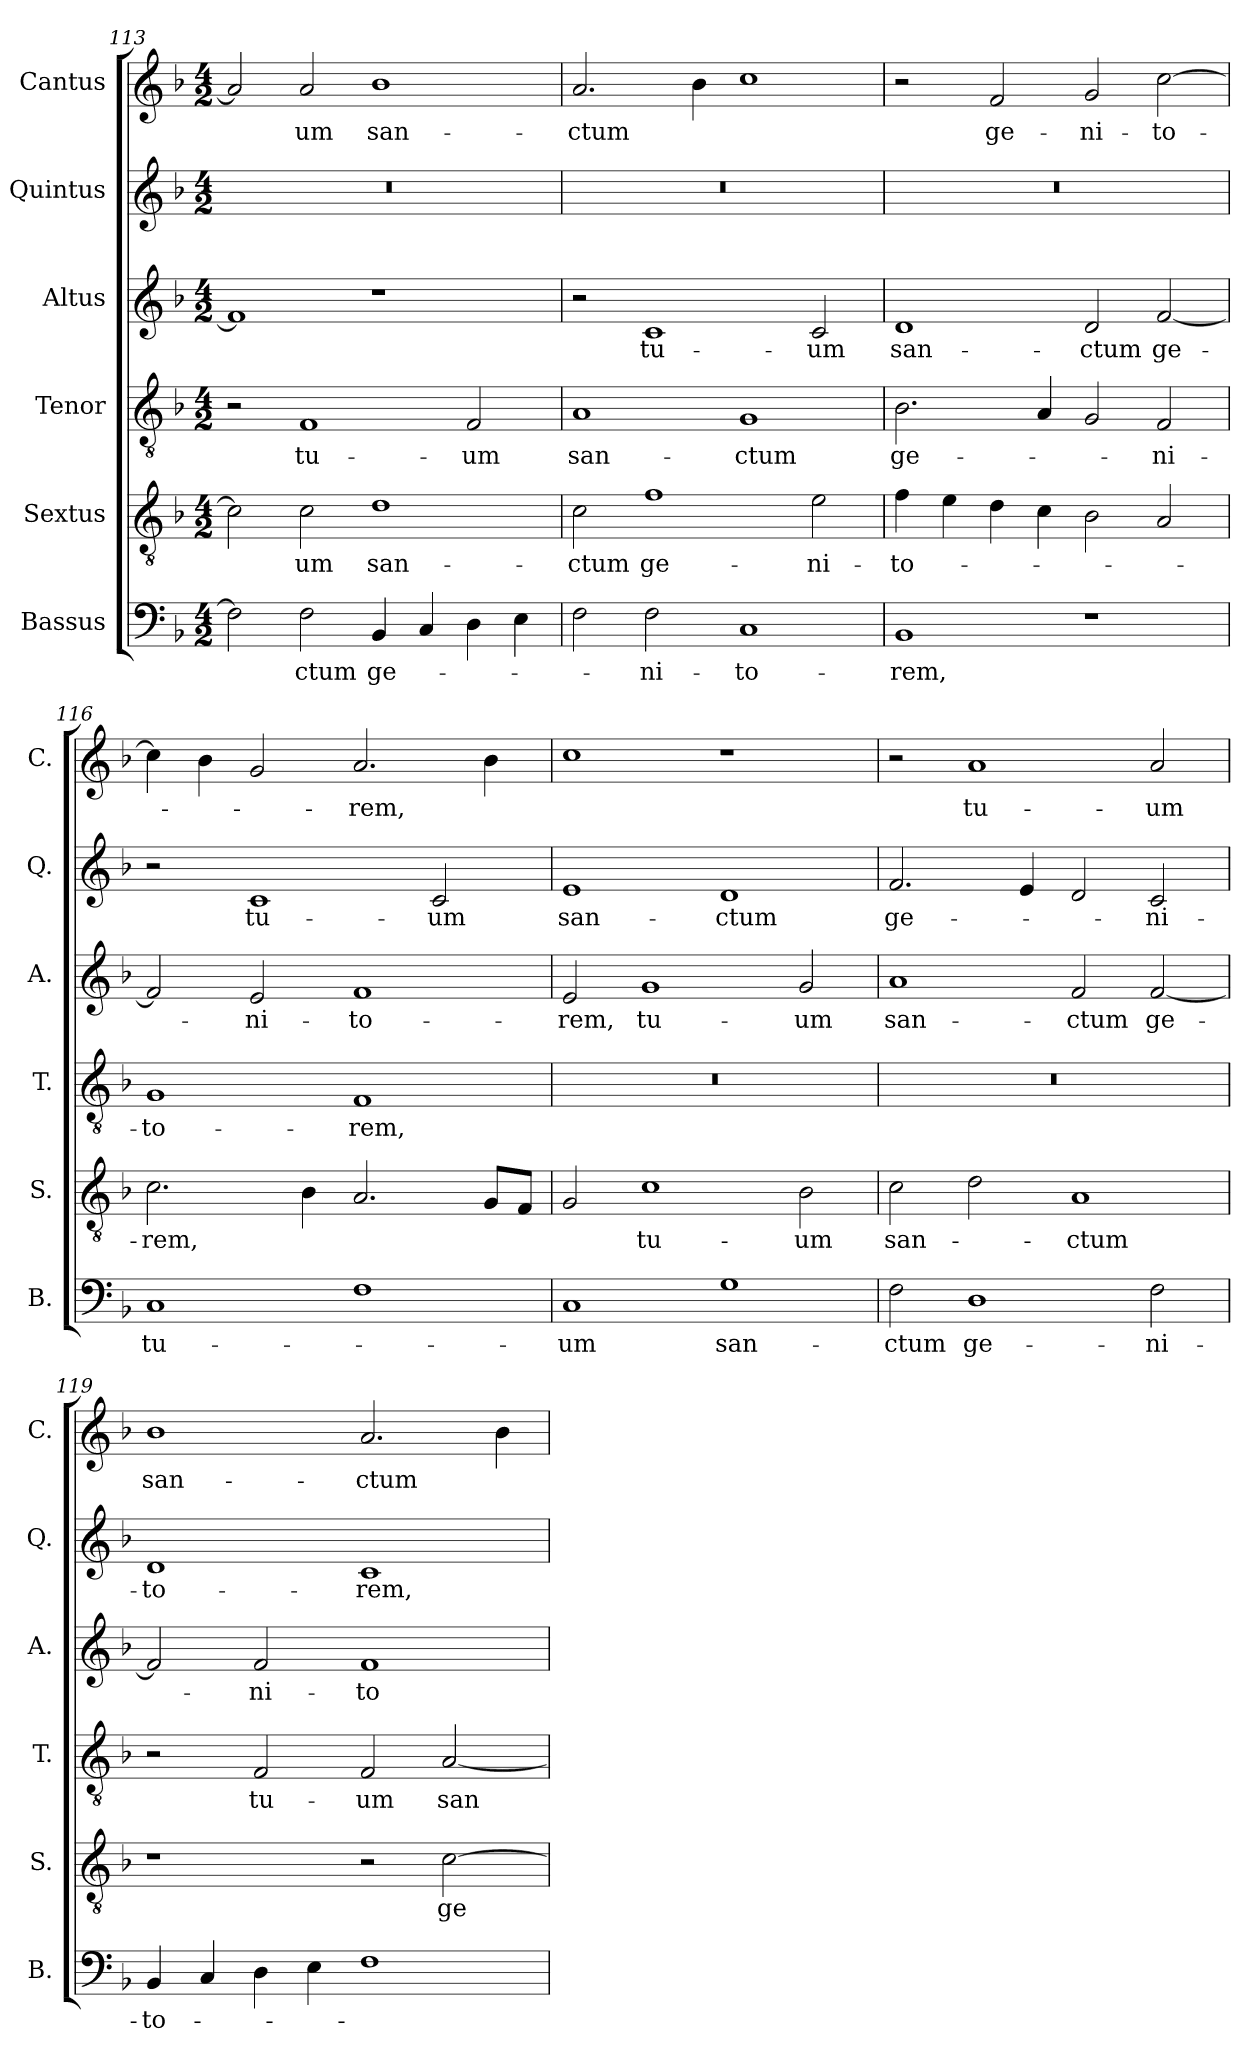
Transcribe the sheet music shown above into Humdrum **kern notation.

**kern	**text	**kern	**text	**kern	**text	**kern	**text	**kern	**text	**kern	**text
*part6	*part6	*part5	*part5	*part4	*part4	*part3	*part3	*part2	*part2	*part1	*part1
*staff6	*staff6	*staff5	*staff5	*staff4	*staff4	*staff3	*staff3	*staff2	*staff2	*staff1	*staff1
*I"Bassus	*	*I"Sextus	*	*I"Tenor	*	*I"Altus	*	*I"Quintus	*	*I"Cantus	*
*I'B.	*	*I'S.	*	*I'T.	*	*I'A.	*	*I'Q.	*	*I'C.	*
*clefF4	*	*clefGv2	*	*clefGv2	*	*clefG2	*	*clefG2	*	*clefG2	*
*k[b-]	*	*k[b-]	*	*k[b-]	*	*k[b-]	*	*k[b-]	*	*k[b-]	*
*M4/2	*	*M4/2	*	*M4/2	*	*M4/2	*	*M4/2	*	*M4/2	*
=113	=113	=113	=113	=113	=113	=113	=113	=113	=113	=113	=113
2F\]	.	2c\]	.	2r	.	1f]	.	0r	.	2a/]	.
!	!LO:LY:b	!	!LO:LY:b	!	!LO:LY:b	!	!	!	!	!	!LO:LY:b
2F\	-ctum	2c\	-um	1F	tu-	.	.	.	.	2a/	-um
!	!LO:LY:b	!	!LO:LY:b	!	!	!	!	!	!	!	!LO:LY:b
4BB-/	ge-	1d	san-	.	.	1r	.	.	.	1b-	san-
4C/	.	.	.	.	.	.	.	.	.	.	.
!	!	!	!	!	!LO:LY:b	!	!	!	!	!	!
4D\	.	.	.	2F/	-um	.	.	.	.	.	.
4E\	.	.	.	.	.	.	.	.	.	.	.
=114	=114	=114	=114	=114	=114	=114	=114	=114	=114	=114	=114
!	!	!	!LO:LY:b	!	!LO:LY:b	!	!	!	!	!	!LO:LY:b
2F\	.	2c\	-ctum	1A	san-	2r	.	0r	.	2.a/	-ctum
!	!LO:LY:b	!	!LO:LY:b	!	!	!	!LO:LY:b	!	!	!	!
2F\	-ni-	1f	ge-	.	.	1c	tu-	.	.	.	.
.	.	.	.	.	.	.	.	.	.	4b-\	.
!	!LO:LY:b	!	!	!	!LO:LY:b	!	!	!	!	!	!
1C	-to-	.	.	1G	-ctum	.	.	.	.	1cc	.
!	!	!	!LO:LY:b	!	!	!	!LO:LY:b	!	!	!	!
.	.	2e\	-ni-	.	.	2c/	-um	.	.	.	.
=115	=115	=115	=115	=115	=115	=115	=115	=115	=115	=115	=115
!	!LO:LY:b	!	!LO:LY:b	!	!LO:LY:b	!	!LO:LY:b	!	!	!	!
1BB-	-rem,	4f\	-to-	2.B-\	ge-	1d	san-	0r	.	2r	.
.	.	4e\	.	.	.	.	.	.	.	.	.
!	!	!	!	!	!	!	!	!	!	!	!LO:LY:b
.	.	4d\	.	.	.	.	.	.	.	2f/	ge-
.	.	4c\	.	4A/	.	.	.	.	.	.	.
!	!	!	!	!	!	!	!LO:LY:b	!	!	!	!LO:LY:b
1r	.	2B-\	.	2G/	.	2d/	-ctum	.	.	2g/	-ni-
!	!	!	!	!	!LO:LY:b	!	!LO:LY:b	!	!	!	!LO:LY:b
.	.	2A/	.	2F/	-ni-	[2f/	ge-	.	.	[2cc\	-to-
=116	=116	=116	=116	=116	=116	=116	=116	=116	=116	=116	=116
!	!LO:LY:b	!	!LO:LY:b	!	!LO:LY:b	!	!	!	!	!	!
1C	tu-	2.c\	-rem,	1G	-to-	2f/]	.	2r	.	4cc\]	.
.	.	.	.	.	.	.	.	.	.	4b-\	.
!	!	!	!	!	!	!	!LO:LY:b	!	!LO:LY:b	!	!
.	.	.	.	.	.	2e/	-ni-	1c	tu-	2g/	.
.	.	4B-\	.	.	.	.	.	.	.	.	.
!	!	!	!	!	!LO:LY:b	!	!LO:LY:b	!	!	!	!LO:LY:b
1F	.	2.A/	.	1F	-rem,	1f	-to-	.	.	2.a/	-rem,
!	!	!	!	!	!	!	!	!	!LO:LY:b	!	!
.	.	.	.	.	.	.	.	2c/	-um	.	.
.	.	8G/L	.	.	.	.	.	.	.	4b-\	.
.	.	8F/J	.	.	.	.	.	.	.	.	.
=117	=117	=117	=117	=117	=117	=117	=117	=117	=117	=117	=117
!	!LO:LY:b	!	!	!	!	!	!LO:LY:b	!	!LO:LY:b	!	!
1C	-um	2G/	.	0r	.	2e/	-rem,	1e	san-	1cc	.
!	!	!	!LO:LY:b	!	!	!	!LO:LY:b	!	!	!	!
.	.	1c	tu-	.	.	1g	tu-	.	.	.	.
!	!LO:LY:b	!	!	!	!	!	!	!	!LO:LY:b	!	!
1G	san-	.	.	.	.	.	.	1d	-ctum	1r	.
!	!	!	!LO:LY:b	!	!	!	!LO:LY:b	!	!	!	!
.	.	2B-\	-um	.	.	2g/	-um	.	.	.	.
!!LO:LB:g=z
=118	=118	=118	=118	=118	=118	=118	=118	=118	=118	=118	=118
!	!LO:LY:b	!	!LO:LY:b	!	!	!	!LO:LY:b	!	!LO:LY:b	!	!
2F\	-ctum	2c\	san-	0r	.	1a	san-	2.f/	ge-	2r	.
!	!LO:LY:b	!	!	!	!	!	!	!	!	!	!LO:LY:b
1D	ge-	2d\	.	.	.	.	.	.	.	1a	tu-
.	.	.	.	.	.	.	.	4e/	.	.	.
!	!	!	!LO:LY:b	!	!	!	!LO:LY:b	!	!	!	!
.	.	1A	-ctum	.	.	2f/	-ctum	2d/	.	.	.
!	!LO:LY:b	!	!	!	!	!	!LO:LY:b	!	!LO:LY:b	!	!LO:LY:b
2F\	-ni-	.	.	.	.	[2f/	ge-	2c/	-ni-	2a/	-um
=119	=119	=119	=119	=119	=119	=119	=119	=119	=119	=119	=119
!	!LO:LY:b	!	!	!	!	!	!	!	!LO:LY:b	!	!LO:LY:b
4BB-/	-to-	1r	.	2r	.	2f/]	.	1d	-to-	1b-	san-
4C/	.	.	.	.	.	.	.	.	.	.	.
!	!	!	!	!	!LO:LY:b	!	!LO:LY:b	!	!	!	!
4D\	.	.	.	2F/	tu-	2f/	-ni-	.	.	.	.
4E\	.	.	.	.	.	.	.	.	.	.	.
!	!	!	!	!	!LO:LY:b	!	!LO:LY:b	!	!LO:LY:b	!	!LO:LY:b
1F	.	2r	.	2F/	-um	1f	-to-	1c	-rem,	2.a/	-ctum
!	!	!	!LO:LY:b	!	!LO:LY:b	!	!	!	!	!	!
.	.	[2c\	ge-	[2A/	san-	.	.	.	.	.	.
.	.	.	.	.	.	.	.	.	.	4b-\	.
=	=	=	=	=	=	=	=	=	=	=	=
*-	*-	*-	*-	*-	*-	*-	*-	*-	*-	*-	*-
